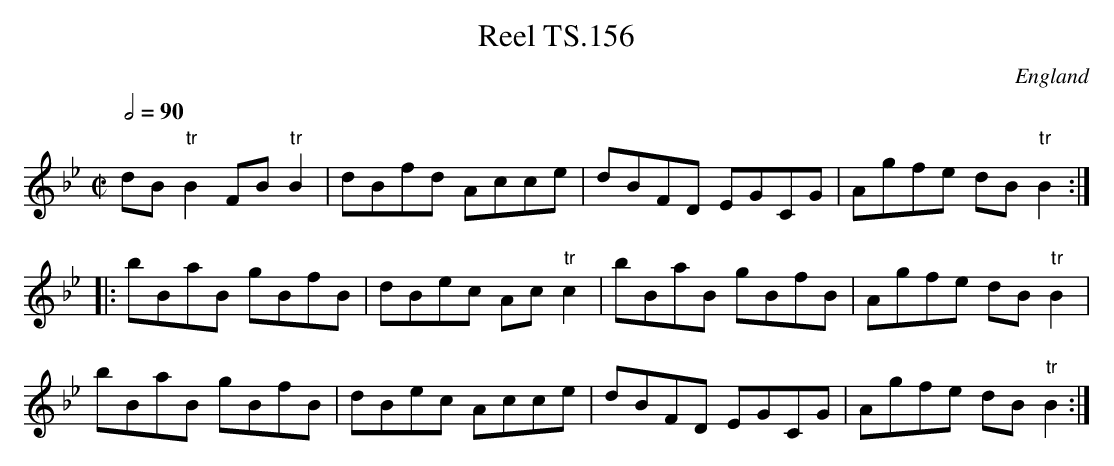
X:1
T:Reel TS.156
M:C|
L:1/8
Q:1/2=90
O:England
K:Bb major
dB"tr"B2FB"tr"B2|dBfd Acce|dBFD EGCG|Agfe dB"tr"B2:|!
|:bBaB gBfB|dBec Ac"tr"c2|bBaB gBfB|Agfe dB"tr"B2|!
bBaB gBfB|dBec Acce|dBFD EGCG|Agfe dB "tr"B2:|]
